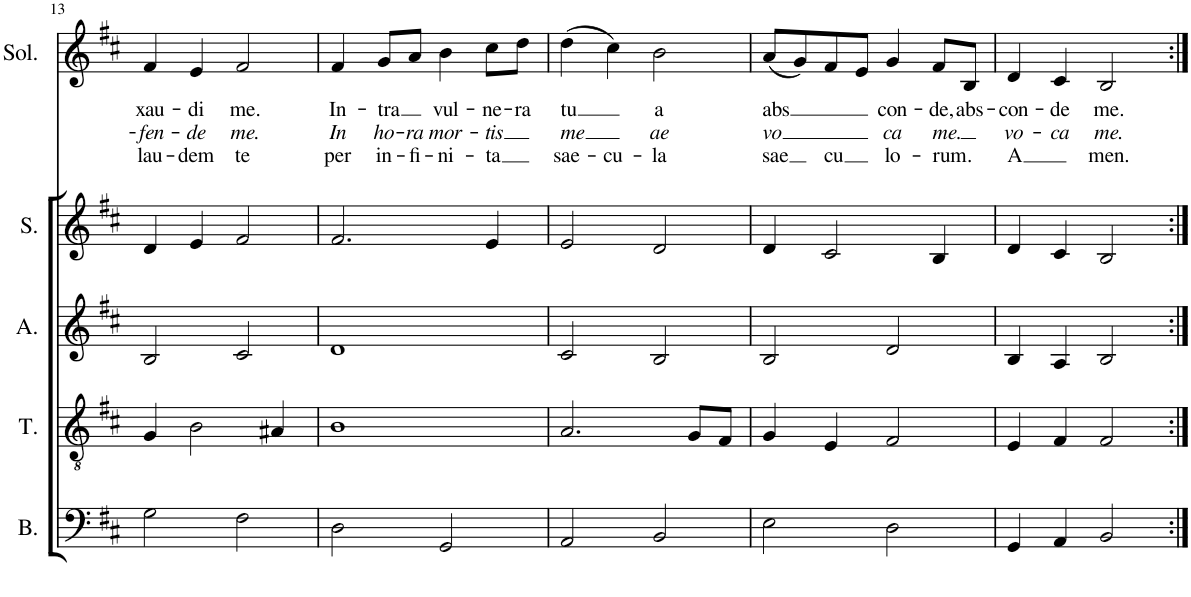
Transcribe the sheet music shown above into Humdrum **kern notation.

**kern	**kern	**kern	**kern	**kern	**text	**text	**text
*part5	*part4	*part3	*part2	*part1	*part1	*part1	*part1
*staff5	*staff4	*staff3	*staff2	*staff1	*staff1	*staff1	*staff1
*I"Basse	*I"Ténor	*I"Alto	*I"Soprane	*I"Soliste	*	*	*
*I'B.	*I'T.	*I'A.	*I'S.	*I'Sol.	*	*	*
!!LO:PB:g=z
*clefF4	*clefGv2	*clefG2	*clefG2	*clefG2	*	*	*
*k[f#c#]	*k[f#c#]	*k[f#c#]	*k[f#c#]	*k[f#c#]	*	*	*
*M4/4	*M4/4	*M4/4	*M4/4	*M4/4	*	*	*
*met(c)	*met(c)	*met(c)	*met(c)	*met(c)	*	*	*
=13	=13	=13	=13	=13	=13	=13	=13
!	!	!	!	!	!LO:LY:b	!LO:LY:b	!LO:LY:b
2G\	4G/	2B/	4d/	4f#/	-xau-	-fen-	lau-
!	!	!	!	!	!LO:LY:b	!LO:LY:b	!LO:LY:b
.	2B\	.	4e/	4e/	-di	-de	-dem
!	!	!	!	!	!LO:LY:b	!LO:LY:b	!LO:LY:b
2F#\	.	2c#/	2f#/	2f#/	me.	me.	te
.	4A#X/	.	.	.	.	.	.
=14	=14	=14	=14	=14	=14	=14	=14
!	!	!	!	!	!LO:LY:b	!LO:LY:b	!LO:LY:b
2D\	1B	1d	2.f#/	4f#/	In-	In	per
!	!	!	!	!	!LO:LY:b	!LO:LY:b	!LO:LY:b
.	.	.	.	8g/L	-tra	ho-	in-
!	!	!	!	!	!	!LO:LY:b	!LO:LY:b
.	.	.	.	8a/J	.	-ra	-fi-
!	!	!	!	!	!LO:LY:b	!LO:LY:b	!LO:LY:b
2GG/	.	.	.	4b\	vul-	mor-	-ni-
!	!	!	!	!	!LO:LY:b	!LO:LY:b	!LO:LY:b
.	.	.	4e/	8cc#\L	-ne-	-tis	-ta
!	!	!	!	!	!LO:LY:b	!	!
.	.	.	.	8dd\J	-ra	.	.
=15	=15	=15	=15	=15	=15	=15	=15
!	!	!	!	!	!LO:LY:b	!LO:LY:b	!LO:LY:b
2AA/	2.A/	2c#/	2e/	(4dd\	-tu	-me	sae-
!	!	!	!	!	!	!	!LO:LY:b
.	.	.	.	4cc#\)	.	.	-cu-
!	!	!	!	!	!LO:LY:b	!LO:LY:b	!LO:LY:b
2BB/	.	2B/	2d/	2b\	a	ae	-la
.	8G/L	.	.	.	.	.	.
.	8F#/J	.	.	.	.	.	.
=16	=16	=16	=16	=16	=16	=16	=16
!	!	!	!	!	!LO:LY:b	!LO:LY:b	!LO:LY:b
2E\	4G/	2B/	4d/	(8a/L	-abs	vo	sae
.	.	.	.	8g/)	.	.	.
!	!	!	!	!	!	!	!LO:LY:b
.	4E/	.	2c#/	8f#/	.	.	cu
.	.	.	.	8e/J	.	.	.
!	!	!	!	!	!LO:LY:b	!LO:LY:b	!LO:LY:b
2D\	2F#/	2d/	.	4g/	con-	ca	lo-
!	!	!	!	!	!LO:LY:b	!LO:LY:b	!LO:LY:b
.	.	.	4B/	8f#/L	-de,	me.	-rum.
!	!	!	!	!	!LO:LY:b	!	!
.	.	.	.	8B/J	abs-	.	.
=17	=17	=17	=17	=17	=17	=17	=17
!	!	!	!	!	!LO:LY:b	!LO:LY:b	!LO:LY:b
4GG/	4E/	4B/	4d/	4d/	-con-	vo-	A
!	!	!	!	!	!LO:LY:b	!LO:LY:b	!
4AA/	4F#/	4A/	4c#/	4c#/	-de	-ca	.
!	!	!	!	!	!LO:LY:b	!LO:LY:b	!LO:LY:b
2BB/	2F#/	2B/	2B/	2B/	me.	me.	men.
=:|!	=:|!	=:|!	=:|!	=:|!	=:|!	=:|!	=:|!
*-	*-	*-	*-	*-	*-	*-	*-
